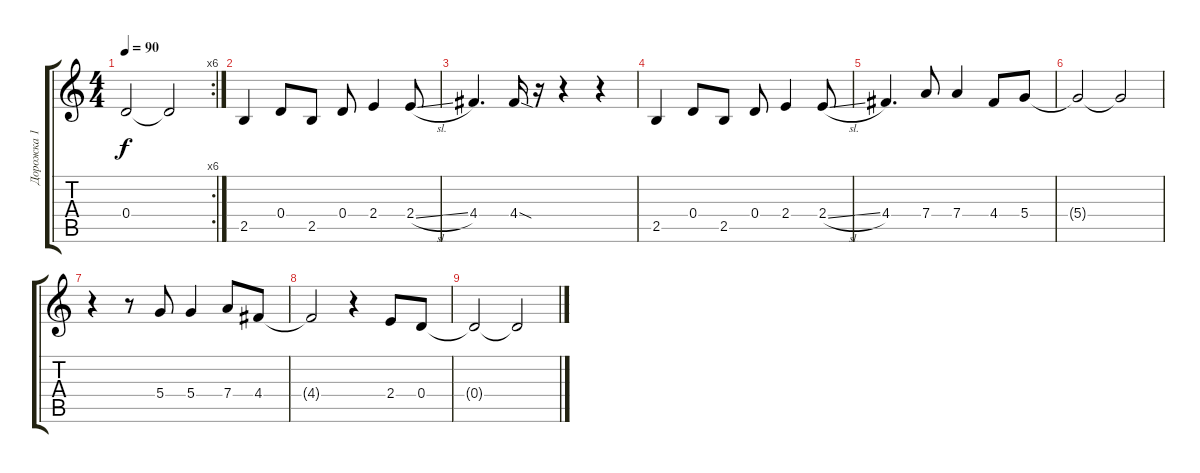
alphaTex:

\track ("Дорожка 1" "Дорожка 1") {instrument acousticguitarsteel}
\staff {score tabs}
\tuning (E4 B3 G3 D3 A2 E2) {hide}
\rc 6
\ts (4 4)
\tempo 90
\clef g2
\ks c
0.4{t}.2{dy f} 0.4{t}.2 |
2.5.4{instrument acousticguitarsteel} 0.4.8 2.5.8 0.4.8 2.4.4 2.4{sl}.8 |
4.4.4{d} 4.4{sod}.16 r.16 r.4 r.4 |
2.5.4 0.4.8 2.5.8 0.4.8 2.4.4 2.4{sl}.8 |
4.4.4{d} 7.4.8 7.4.4 4.4.8 5.4.8 |
5.4{t}.2 5.4{t}.2 |
r.4 r.8 5.4.8 5.4.4 7.4.8 4.4.8 |
4.4{t}.2 r.4 2.4.8 0.4.8 |
0.4{t}.2 0.4{t}.2
